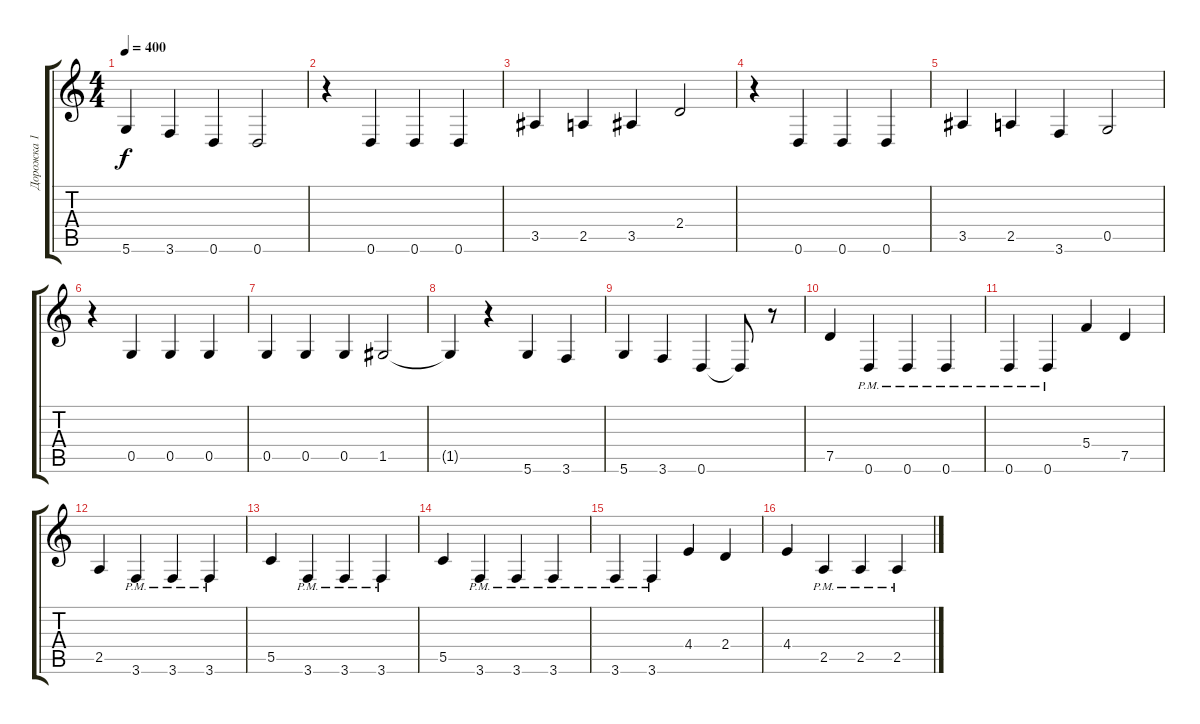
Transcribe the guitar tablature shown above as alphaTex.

\track ("Дорожка 1" "Дорожка 1") {instrument overdrivenguitar}
\staff {score tabs}
\tuning (D4 A3 F3 C3 G2 D2) {hide}
\ts (4 4)
\tempo 400
\clef g2
\ks c
5.6.4{dy f} 3.6.4 0.6.4 0.6.2 |
r.4 0.6.4 0.6.4 0.6.4 |
3.5.4 2.5.4 3.5.4 2.4.2 |
r.4 0.6.4 0.6.4 0.6.4 |
3.5.4 2.5.4 3.6.4 0.5.2 |
r.4 0.5.4 0.5.4 0.5.4 |
0.5.4 0.5.4 0.5.4 1.5.2 |
1.5{t}.4 r.4 5.6.4 3.6.4 |
5.6.4 3.6.4 0.6.4 0.6{t}.8 r.8 |
7.5.4 0.6{pm}.4 0.6{pm}.4 0.6{pm}.4 |
0.6{pm}.4 0.6{pm}.4 5.4.4 7.5.4 |
2.5.4 3.6{pm}.4 3.6{pm}.4 3.6{pm}.4 |
5.5.4 3.6{pm}.4 3.6{pm}.4 3.6{pm}.4 |
5.5.4 3.6{pm}.4 3.6{pm}.4 3.6{pm}.4 |
3.6{pm}.4 3.6{pm}.4 4.4.4 2.4.4 |
4.4.4 2.5{pm}.4 2.5{pm}.4 2.5{pm}.4
